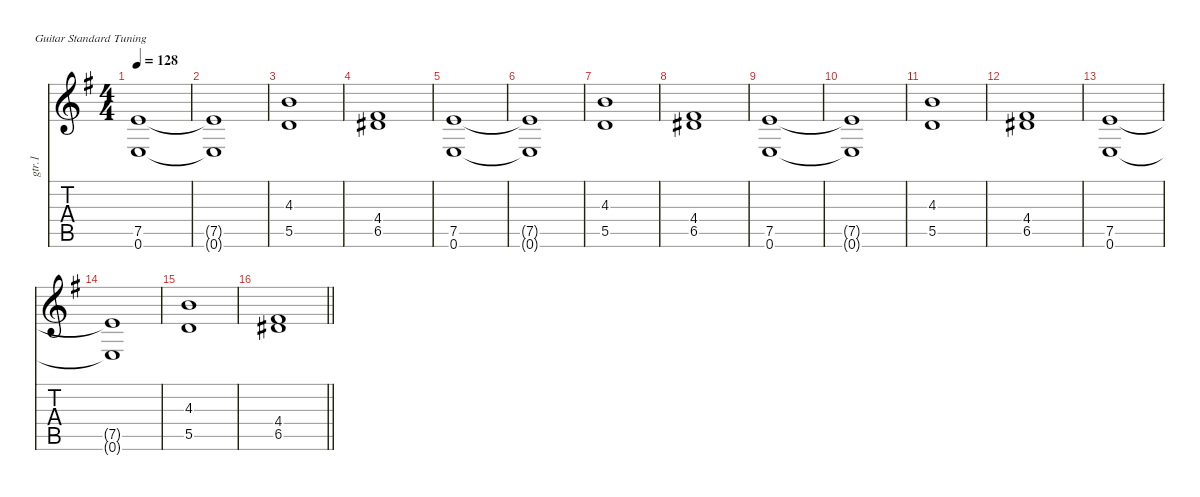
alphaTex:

\defaultSystemsLayout 4
\hideDynamics
\bracketExtendMode nobrackets
\otherSystemsTrackNameOrientation horizontal
\track ("Guitar 1" "gtr.1") {defaultSystemsLayout 8 mute instrument distortionguitar}
\staff {score tabs}
\tuning (E4 B3 G3 D3 A2 E2)
\ts (4 4)
\tempo 128
\clef g2
\ks eminor
(7.5{acc forcenatural} 0.6{acc forcenatural}).1{dy f beam Up} |
(7.5{t acc forcenatural} 0.6{t acc forcenatural}).1{beam Up} |
(4.3{acc forcenatural} 5.5{acc forcenatural}).1{beam Up} |
(4.4{acc #} 6.5{acc #}).1{beam Up} |
(7.5{acc forcenatural} 0.6{acc forcenatural}).1{beam Up} |
(7.5{t acc forcenatural} 0.6{t acc forcenatural}).1{beam Up} |
(4.3{acc forcenatural} 5.5{acc forcenatural}).1{beam Up} |
(4.4{acc #} 6.5{acc #}).1{beam Up} |
(7.5{acc forcenatural} 0.6{acc forcenatural}).1{beam Up} |
(7.5{t acc forcenatural} 0.6{t acc forcenatural}).1{beam Up} |
(4.3{acc forcenatural} 5.5{acc forcenatural}).1{beam Up} |
(4.4{acc #} 6.5{acc #}).1{beam Up} |
(7.5{acc forcenatural} 0.6{acc forcenatural}).1{beam Up} |
(7.5{t acc forcenatural} 0.6{t acc forcenatural}).1{beam Up} |
(4.3{acc forcenatural} 5.5{acc forcenatural}).1{beam Up} |
\barLineRight lightlight
(4.4{acc #} 6.5{acc #}).1{beam Up}
